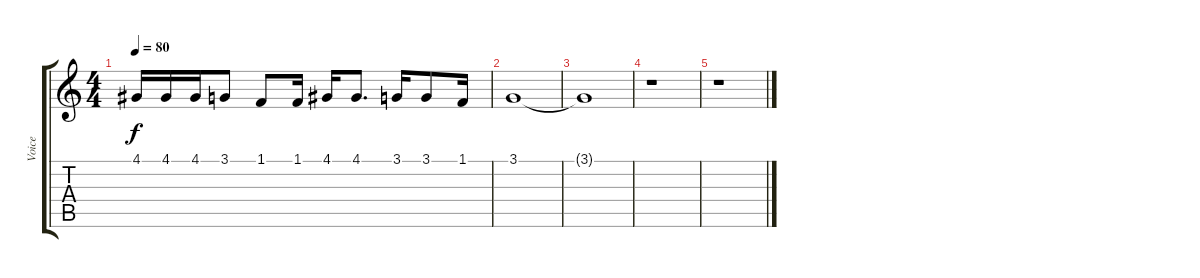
\track ("Voice" "Voice") {instrument synthvoice}
\staff {score tabs}
\tuning (E4 B3 G3 D3 A2 E2) {hide}
\ts (4 4)
\tempo 80
\clef g2
\ks c
4.1.16{dy f} 4.1.16 4.1.16 3.1.8 1.1.8 1.1.16 4.1.16 4.1.8{d} 3.1.16 3.1.8 1.1.16 |
3.1.1 |
3.1{t}.1 |
r.1 |
r.1
